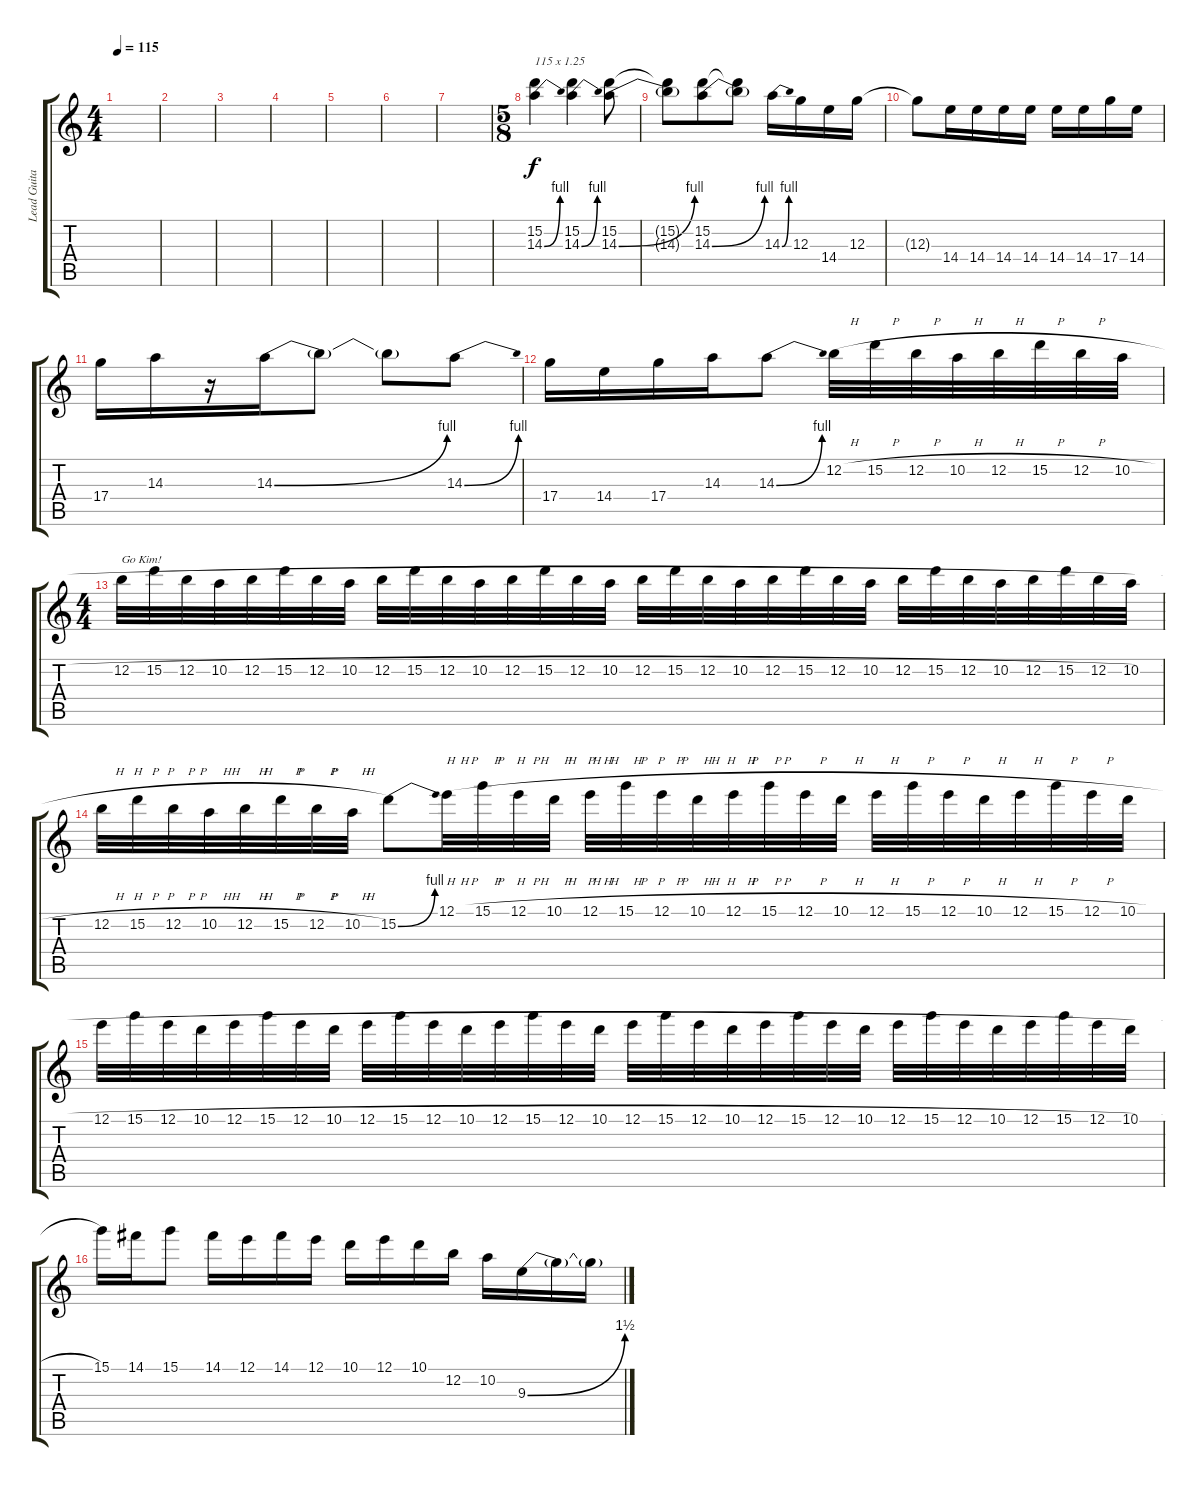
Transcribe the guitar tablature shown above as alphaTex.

\track ("Lead Guitar" "Lead Guita") {instrument overdrivenguitar}
\staff {score tabs}
\tuning (E4 B3 G3 D3 A2 E2) {hide}
\ts (4 4)
\tempo 115
\clef g2
\ks c
|
|
|
|
|
|
|
\ts (5 8)
(15.2 14.3{be (bend 0 0 60 4)}).4{txt "115 x 1.25"} (15.2 14.3{be (bend 0 0 60 4)}).4 (15.2 14.3{be (bend 0 0 60 4)}).8 |
(15.2{t} 14.3{t}).8 (15.2 14.3{be (bend 0 0 60 4)}).8 (15.2{t} 14.3{t}).8 14.3{be (bend 0 0 60 4)}.16 12.3.16 14.4.16 12.3.16 |
12.3{t}.8 14.4.16 14.4.16 14.4.16 14.4.16 14.4.16 14.4.16 17.4.16 14.4.16 |
17.4.16 14.3.16 r.16 14.3{be (bend 0 0 60 4)}.16 14.3{t}.8 14.3{t}.8 14.3{be (bend 0 0 60 4)}.8 |
17.4.16 14.4.16 17.4.16 14.3.16 14.3{be (bend 0 0 60 4)}.8 12.2{h}.32 15.2{h}.32 12.2{h}.32 10.2{h}.32 12.2{h}.32 15.2{h}.32 12.2{h}.32 10.2{h}.32 |
\ts (4 4)
12.2{h}.32{txt "Go Kim!"} 15.2{h}.32 12.2{h}.32 10.2{h}.32 12.2{h}.32 15.2{h}.32 12.2{h}.32 10.2{h}.32 12.2{h}.32 15.2{h}.32 12.2{h}.32 10.2{h}.32 12.2{h}.32 15.2{h}.32 12.2{h}.32 10.2{h}.32 12.2{h}.32 15.2{h}.32 12.2{h}.32 10.2{h}.32 12.2{h}.32 15.2{h}.32 12.2{h}.32 10.2{h}.32 12.2{h}.32 15.2{h}.32 12.2{h}.32 10.2{h}.32 12.2{h}.32 15.2{h}.32 12.2{h}.32 10.2{h}.32 |
12.2{h}.32 15.2{h}.32 12.2{h}.32 10.2{h}.32 12.2{h}.32 15.2{h}.32 12.2{h}.32 10.2{h}.32 15.2{be (bend 0 0 60 4)}.8 12.1{h}.32 15.1{h}.32 12.1{h}.32 10.1{h}.32 12.1{h}.32 15.1{h}.32 12.1{h}.32 10.1{h}.32 12.1{h}.32 15.1{h}.32 12.1{h}.32 10.1{h}.32 12.1{h}.32 15.1{h}.32 12.1{h}.32 10.1{h}.32 12.1{h}.32 15.1{h}.32 12.1{h}.32 10.1{h}.32 |
12.1{h}.32 15.1{h}.32 12.1{h}.32 10.1{h}.32 12.1{h}.32 15.1{h}.32 12.1{h}.32 10.1{h}.32 12.1{h}.32 15.1{h}.32 12.1{h}.32 10.1{h}.32 12.1{h}.32 15.1{h}.32 12.1{h}.32 10.1{h}.32 12.1{h}.32 15.1{h}.32 12.1{h}.32 10.1{h}.32 12.1{h}.32 15.1{h}.32 12.1{h}.32 10.1{h}.32 12.1{h}.32 15.1{h}.32 12.1{h}.32 10.1{h}.32 12.1{h}.32 15.1{h}.32 12.1{h}.32 10.1{h}.32 |
15.1.16 14.1.16 15.1.8 14.1.16 12.1.16 14.1.16 12.1.16 10.1.16 12.1.16 10.1.16 12.2.16 10.2.16 9.3{be (bend 0 0 60 6)}.16 9.3{t}.16 9.3{t}.16
